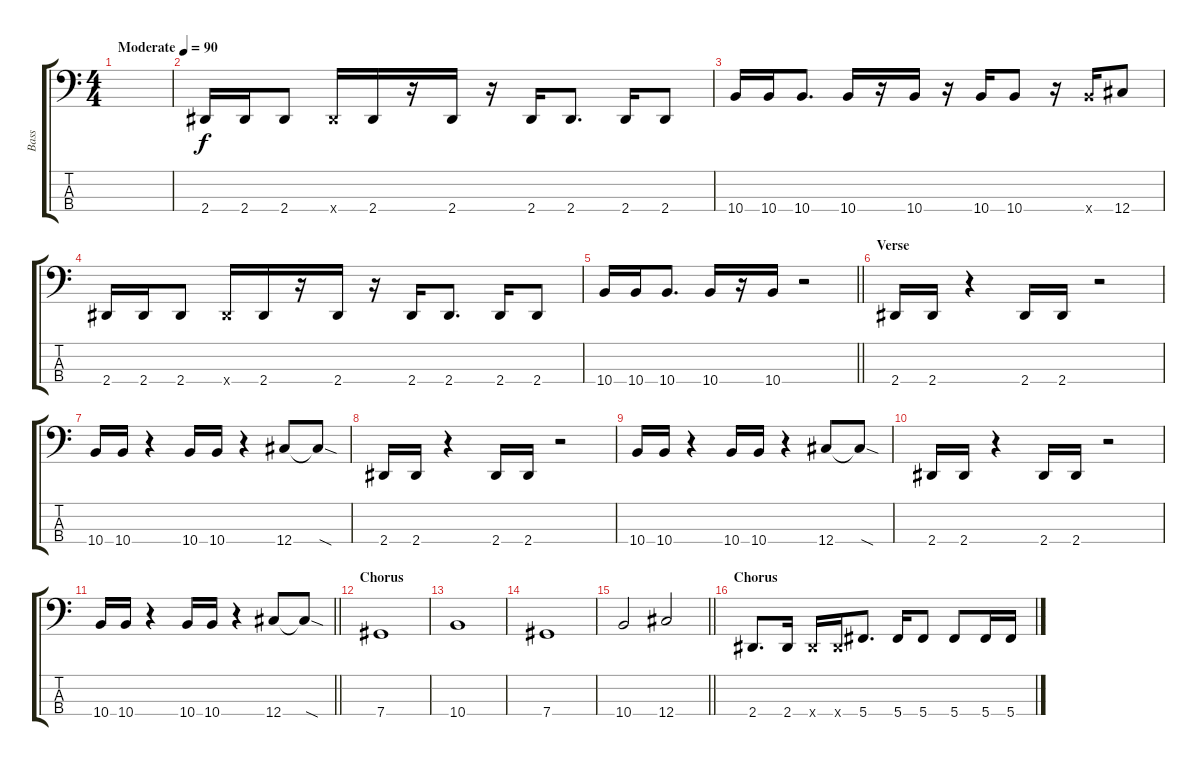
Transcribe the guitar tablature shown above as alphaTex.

\track ("Bass" "Bass") {instrument electricbassfinger}
\staff {score tabs}
\tuning (Gb2 Db2 Ab1 Db1) {hide}
\ts (4 4)
\tempo (90 "Moderate")
\clef f4
\ks c
|
2.4.16 2.4.16 2.4.8 2.4{x}.16 2.4.16 r.16 2.4.16 r.16 2.4.16 2.4.8{d} 2.4.16 2.4.8 |
10.4.16 10.4.16 10.4.8{d} 10.4.16 r.16 10.4.16 r.16 10.4.16 10.4.8 r.16 10.4{x}.16 12.4.8 |
2.4.16 2.4.16 2.4.8 2.4{x}.16 2.4.16 r.16 2.4.16 r.16 2.4.16 2.4.8{d} 2.4.16 2.4.8 |
\barLineRight lightlight
10.4.16 10.4.16 10.4.8{d} 10.4.16 r.16 10.4.16 r.2 |
\section ("" "Verse")
2.4.16 2.4.16 r.4 2.4.16 2.4.16 r.2 |
10.4.16 10.4.16 r.4 10.4.16 10.4.16 r.4 12.4.8 12.4{sod t}.8 |
2.4.16 2.4.16 r.4 2.4.16 2.4.16 r.2 |
10.4.16 10.4.16 r.4 10.4.16 10.4.16 r.4 12.4.8 12.4{sod t}.8 |
2.4.16 2.4.16 r.4 2.4.16 2.4.16 r.2 |
\barLineRight lightlight
10.4.16 10.4.16 r.4 10.4.16 10.4.16 r.4 12.4.8 12.4{sod t}.8 |
\section ("" "Chorus")
7.4.1 |
10.4.1 |
7.4.1 |
\barLineRight lightlight
10.4.2 12.4.2 |
\section ("" "Chorus")
2.4.8{d} 2.4.16 2.4{x}.16 2.4{x}.16 5.4.8{d} 5.4.16 5.4.8 5.4.8 5.4.16 5.4.16
